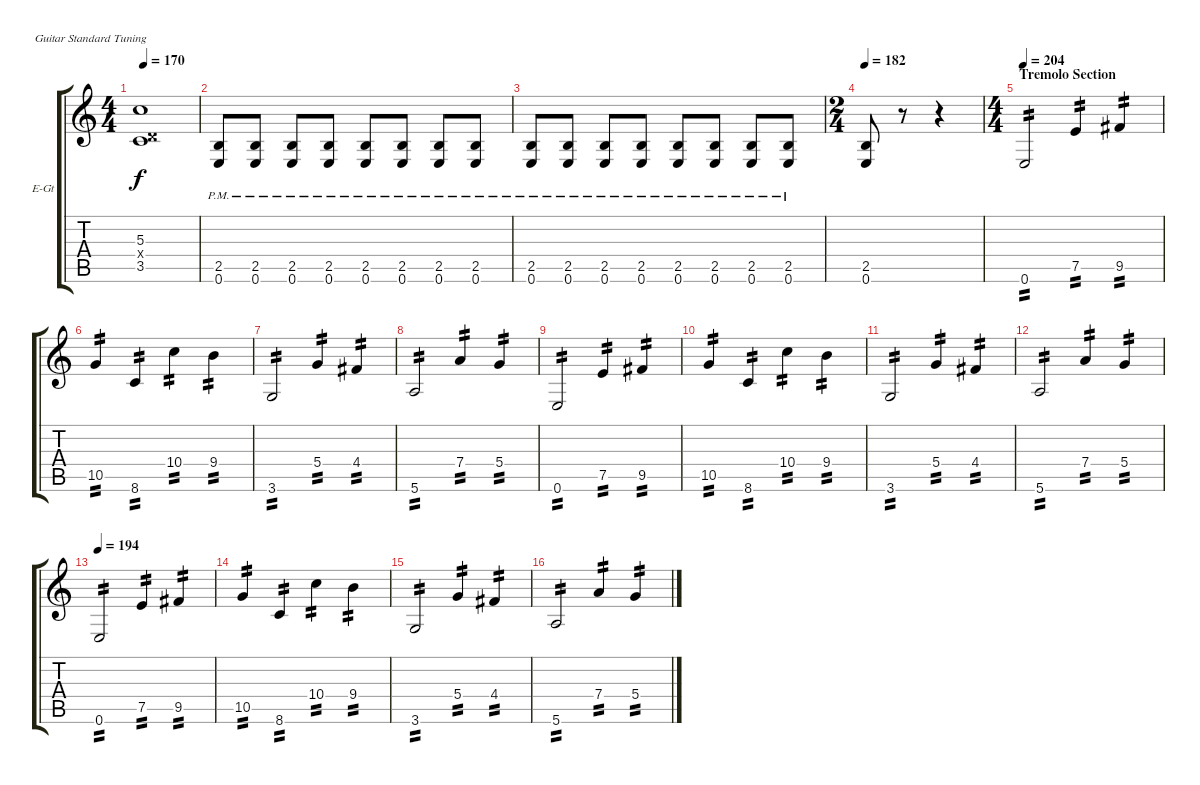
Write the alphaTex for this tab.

\bracketExtendMode groupsimilarinstruments
\firstSystemTrackNameOrientation horizontal
\otherSystemsTrackNameOrientation horizontal
\track ("Electric Guitar 1" "E-Gt") {instrument distortionguitar}
\staff {score tabs}
\tuning (E4 B3 G3 D3 A2 E2)
\ts (4 4)
\tempo 170
\clef g2
\ks c
(3.5 0.4{x} 5.3).1{dy f} |
(2.5{pm} 0.6{pm}).8 (2.5{pm} 0.6{pm}).8 (2.5{pm} 0.6{pm}).8 (2.5{pm} 0.6{pm}).8 (2.5{pm} 0.6{pm}).8 (2.5{pm} 0.6{pm}).8 (2.5{pm} 0.6{pm}).8 (2.5{pm} 0.6{pm}).8 |
(2.5{pm} 0.6{pm}).8 (2.5{pm} 0.6{pm}).8 (2.5{pm} 0.6{pm}).8 (2.5{pm} 0.6{pm}).8 (2.5{pm} 0.6{pm}).8 (2.5{pm} 0.6{pm}).8 (2.5{pm} 0.6{pm}).8 (2.5{pm} 0.6{pm}).8 |
\ts (2 4)
\tempo 182
(2.5 0.6).8 r.8 r.4 |
\ts (4 4)
\section ("" "Tremolo Section")
\tempo 204
0.6.2{tp 2} 7.5.4{tp 2} 9.5.4{tp 2} |
10.5.4{tp 2} 8.6.4{tp 2} 10.4.4{tp 2} 9.4.4{tp 2} |
3.6.2{tp 2} 5.4.4{tp 2} 4.4.4{tp 2} |
5.6.2{tp 2} 7.4.4{tp 2} 5.4.4{tp 2} |
0.6.2{tp 2} 7.5.4{tp 2} 9.5.4{tp 2} |
10.5.4{tp 2} 8.6.4{tp 2} 10.4.4{tp 2} 9.4.4{tp 2} |
3.6.2{tp 2} 5.4.4{tp 2} 4.4.4{tp 2} |
5.6.2{tp 2} 7.4.4{tp 2} 5.4.4{tp 2} |
\tempo 194
0.6.2{tp 2} 7.5.4{tp 2} 9.5.4{tp 2} |
10.5.4{tp 2} 8.6.4{tp 2} 10.4.4{tp 2} 9.4.4{tp 2} |
3.6.2{tp 2} 5.4.4{tp 2} 4.4.4{tp 2} |
5.6.2{tp 2} 7.4.4{tp 2} 5.4.4{tp 2}
